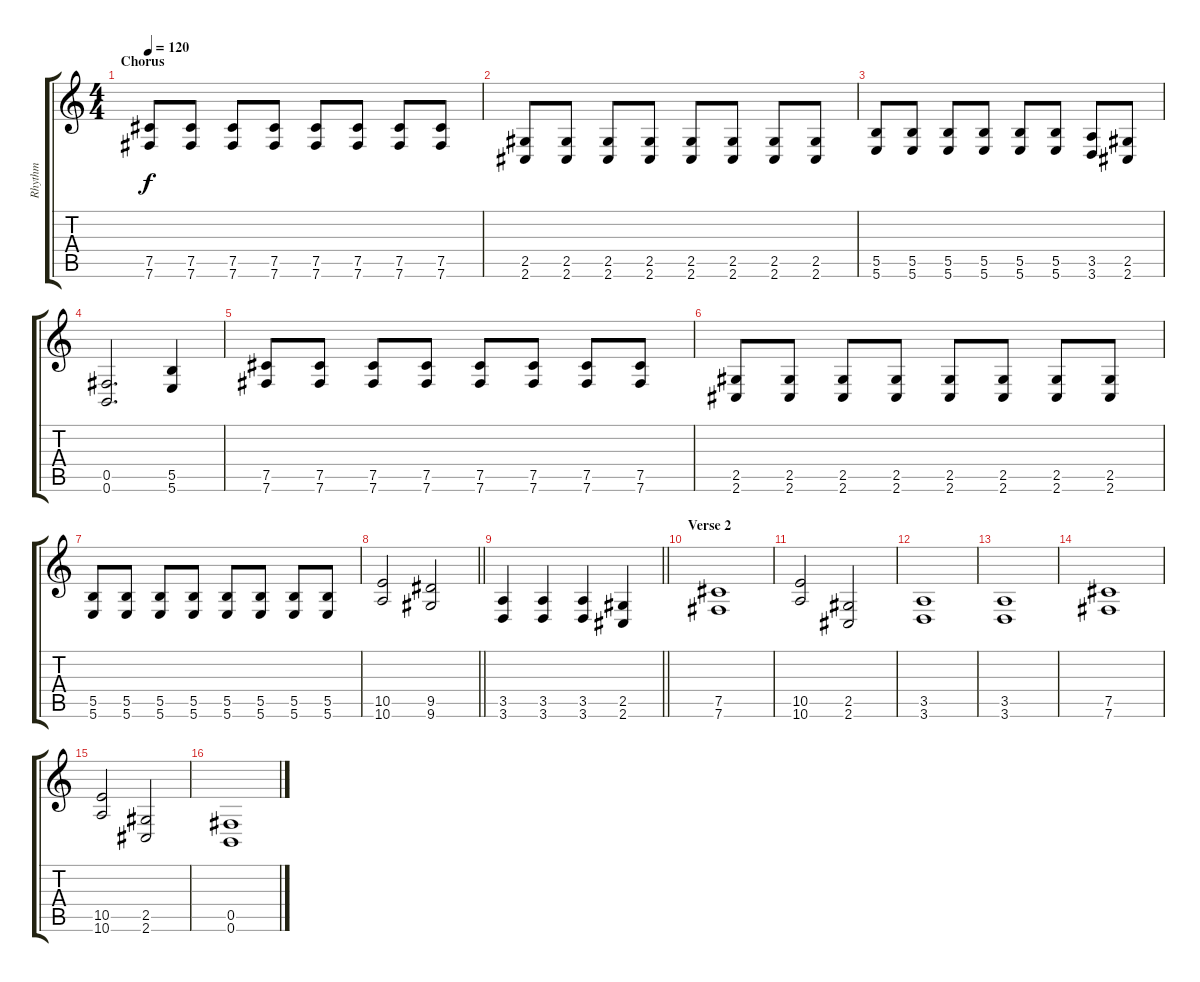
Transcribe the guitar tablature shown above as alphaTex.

\track ("Rhythm" "Rhythm") {instrument distortionguitar}
\staff {score tabs}
\tuning (Db4 Ab3 E3 B2 Gb2 B1) {hide}
\ts (4 4)
\section ("" "Chorus")
\tempo 120
\clef g2
\ks c
(7.5 7.6).8{dy f} (7.5 7.6).8 (7.5 7.6).8 (7.5 7.6).8 (7.5 7.6).8 (7.5 7.6).8 (7.5 7.6).8 (7.5 7.6).8 |
(2.5 2.6).8 (2.5 2.6).8 (2.5 2.6).8 (2.5 2.6).8 (2.5 2.6).8 (2.5 2.6).8 (2.5 2.6).8 (2.5 2.6).8 |
(5.5 5.6).8 (5.5 5.6).8 (5.5 5.6).8 (5.5 5.6).8 (5.5 5.6).8 (5.5 5.6).8 (3.5 3.6).8 (2.5 2.6).8 |
(0.5 0.6).2{d} (5.5 5.6).4 |
(7.5 7.6).8 (7.5 7.6).8 (7.5 7.6).8 (7.5 7.6).8 (7.5 7.6).8 (7.5 7.6).8 (7.5 7.6).8 (7.5 7.6).8 |
(2.5 2.6).8 (2.5 2.6).8 (2.5 2.6).8 (2.5 2.6).8 (2.5 2.6).8 (2.5 2.6).8 (2.5 2.6).8 (2.5 2.6).8 |
(5.5 5.6).8 (5.5 5.6).8 (5.5 5.6).8 (5.5 5.6).8 (5.5 5.6).8 (5.5 5.6).8 (5.5 5.6).8 (5.5 5.6).8 |
\barLineRight lightlight
(10.5 10.6).2 (9.5 9.6).2 |
\section ("" "")
\barLineRight lightlight
(3.5 3.6).4 (3.5 3.6).4 (3.5 3.6).4 (2.5 2.6).4 |
\section ("" "Verse 2")
(7.5 7.6).1 |
(10.5 10.6).2 (2.5 2.6).2 |
(3.5 3.6).1 |
(3.5 3.6).1 |
(7.5 7.6).1 |
(10.5 10.6).2 (2.5 2.6).2 |
(0.5 0.6).1
